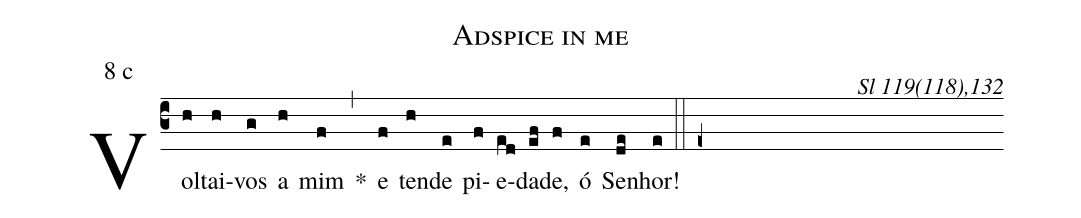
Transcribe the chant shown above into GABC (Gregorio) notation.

name: Adspice in me;
mode: 8;
mode-differentia: c;
commentary: Sl 119(118),132;
%%
(c3)

Vol(h)tai-(h)vos(g) a(h) mim(f) *(,) e(f) ten(h)de(e) pi(f)e(ed)da(ef)de,(f) ó(e) Se(de)nhor!(e)

(::)

(e+)
